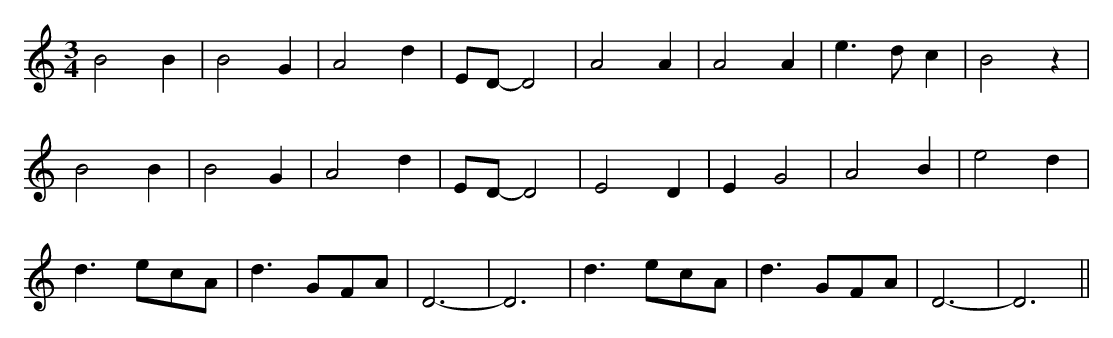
X:1
M:3/4
K:Ddor
B4 B2|B4 G2|A4 d2|ED- D4|A4 A2|A4 A2|e3 d c2|B4 z2|
B4 B2|B4 G2|A4 d2|ED- D4|E4 D2|E2 G4|A4 B2|e4 d2|
d3 ecA|d3 GFA|D6-|D6|d3 ecA|d3 GFA|D6-|D6||
